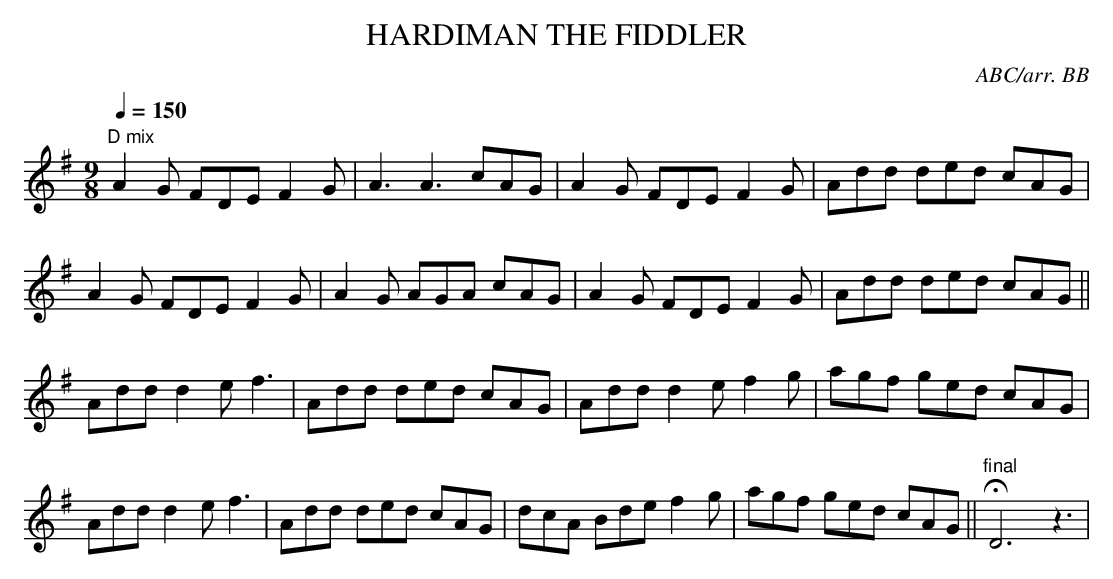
X:1
T:HARDIMAN THE FIDDLER
C:ABC/arr. BB
M:9/8
L:1/8
Q:1/4=150
K:G
"D mix"
A2G FDE F2G|A3 A3 cAG|A2G FDE F2G|Add ded cAG|
A2G FDE F2G|A2G AGA cAG|A2G FDE F2G|Add ded cAG||
Add d2e f3|Add ded cAG|Add d2e f2g|agf ged cAG|
Add d2e f3|Add ded cAG|dcA Bde f2g|agf ged cAG||\
"final"HD6z3|\}
